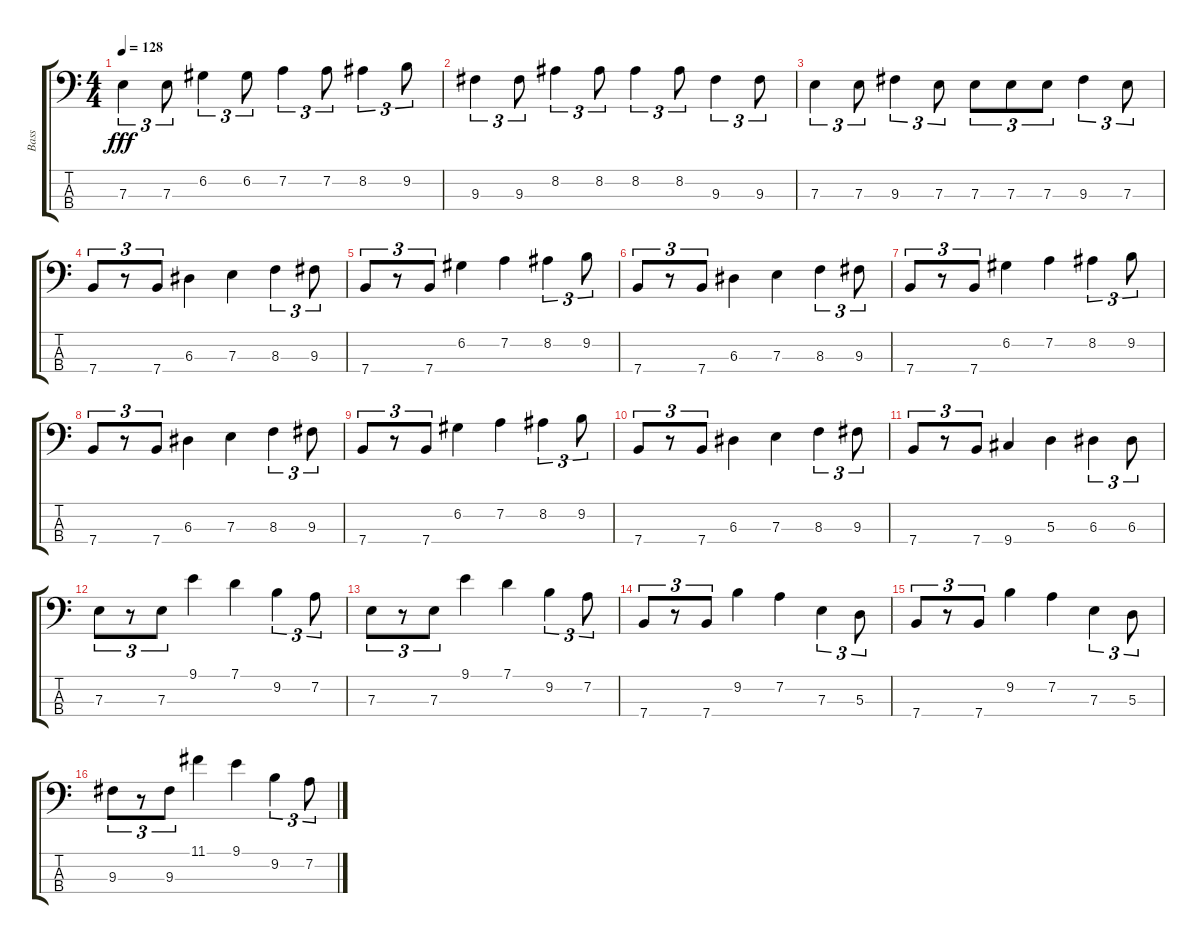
\track ("Bass" "Bass") {instrument electricbassfinger}
\staff {score tabs}
\tuning (G2 D2 A1 E1) {hide}
\ts (4 4)
\tempo 128
\clef f4
\ks c
7.3.4{tu (3 2) dy fff} 7.3.8{tu (3 2)} 6.2.4{tu (3 2)} 6.2.8{tu (3 2)} 7.2.4{tu (3 2)} 7.2.8{tu (3 2)} 8.2.4{tu (3 2)} 9.2.8{tu (3 2)} |
9.3.4{tu (3 2)} 9.3.8{tu (3 2)} 8.2.4{tu (3 2)} 8.2.8{tu (3 2)} 8.2.4{tu (3 2)} 8.2.8{tu (3 2)} 9.3.4{tu (3 2)} 9.3.8{tu (3 2)} |
7.3.4{tu (3 2)} 7.3.8{tu (3 2)} 9.3.4{tu (3 2)} 7.3.8{tu (3 2)} 7.3.8{tu (3 2)} 7.3.8{tu (3 2)} 7.3.8{tu (3 2)} 9.3.4{tu (3 2)} 7.3.8{tu (3 2)} |
7.4.8{tu (3 2)} r.8{tu (3 2)} 7.4.8{tu (3 2)} 6.3.4 7.3.4 8.3.4{tu (3 2)} 9.3.8{tu (3 2)} |
7.4.8{tu (3 2)} r.8{tu (3 2)} 7.4.8{tu (3 2)} 6.2.4 7.2.4 8.2.4{tu (3 2)} 9.2.8{tu (3 2)} |
7.4.8{tu (3 2)} r.8{tu (3 2)} 7.4.8{tu (3 2)} 6.3.4 7.3.4 8.3.4{tu (3 2)} 9.3.8{tu (3 2)} |
7.4.8{tu (3 2)} r.8{tu (3 2)} 7.4.8{tu (3 2)} 6.2.4 7.2.4 8.2.4{tu (3 2)} 9.2.8{tu (3 2)} |
7.4.8{tu (3 2)} r.8{tu (3 2)} 7.4.8{tu (3 2)} 6.3.4 7.3.4 8.3.4{tu (3 2)} 9.3.8{tu (3 2)} |
7.4.8{tu (3 2)} r.8{tu (3 2)} 7.4.8{tu (3 2)} 6.2.4 7.2.4 8.2.4{tu (3 2)} 9.2.8{tu (3 2)} |
7.4.8{tu (3 2)} r.8{tu (3 2)} 7.4.8{tu (3 2)} 6.3.4 7.3.4 8.3.4{tu (3 2)} 9.3.8{tu (3 2)} |
7.4.8{tu (3 2)} r.8{tu (3 2)} 7.4.8{tu (3 2)} 9.4.4 5.3.4 6.3.4{tu (3 2)} 6.3.8{tu (3 2)} |
7.3.8{tu (3 2)} r.8{tu (3 2)} 7.3.8{tu (3 2)} 9.1.4 7.1.4 9.2.4{tu (3 2)} 7.2.8{tu (3 2)} |
7.3.8{tu (3 2)} r.8{tu (3 2)} 7.3.8{tu (3 2)} 9.1.4 7.1.4 9.2.4{tu (3 2)} 7.2.8{tu (3 2)} |
7.4.8{tu (3 2)} r.8{tu (3 2)} 7.4.8{tu (3 2)} 9.2.4 7.2.4 7.3.4{tu (3 2)} 5.3.8{tu (3 2)} |
7.4.8{tu (3 2)} r.8{tu (3 2)} 7.4.8{tu (3 2)} 9.2.4 7.2.4 7.3.4{tu (3 2)} 5.3.8{tu (3 2)} |
9.3.8{tu (3 2)} r.8{tu (3 2)} 9.3.8{tu (3 2)} 11.1.4 9.1.4 9.2.4{tu (3 2)} 7.2.8{tu (3 2)}
